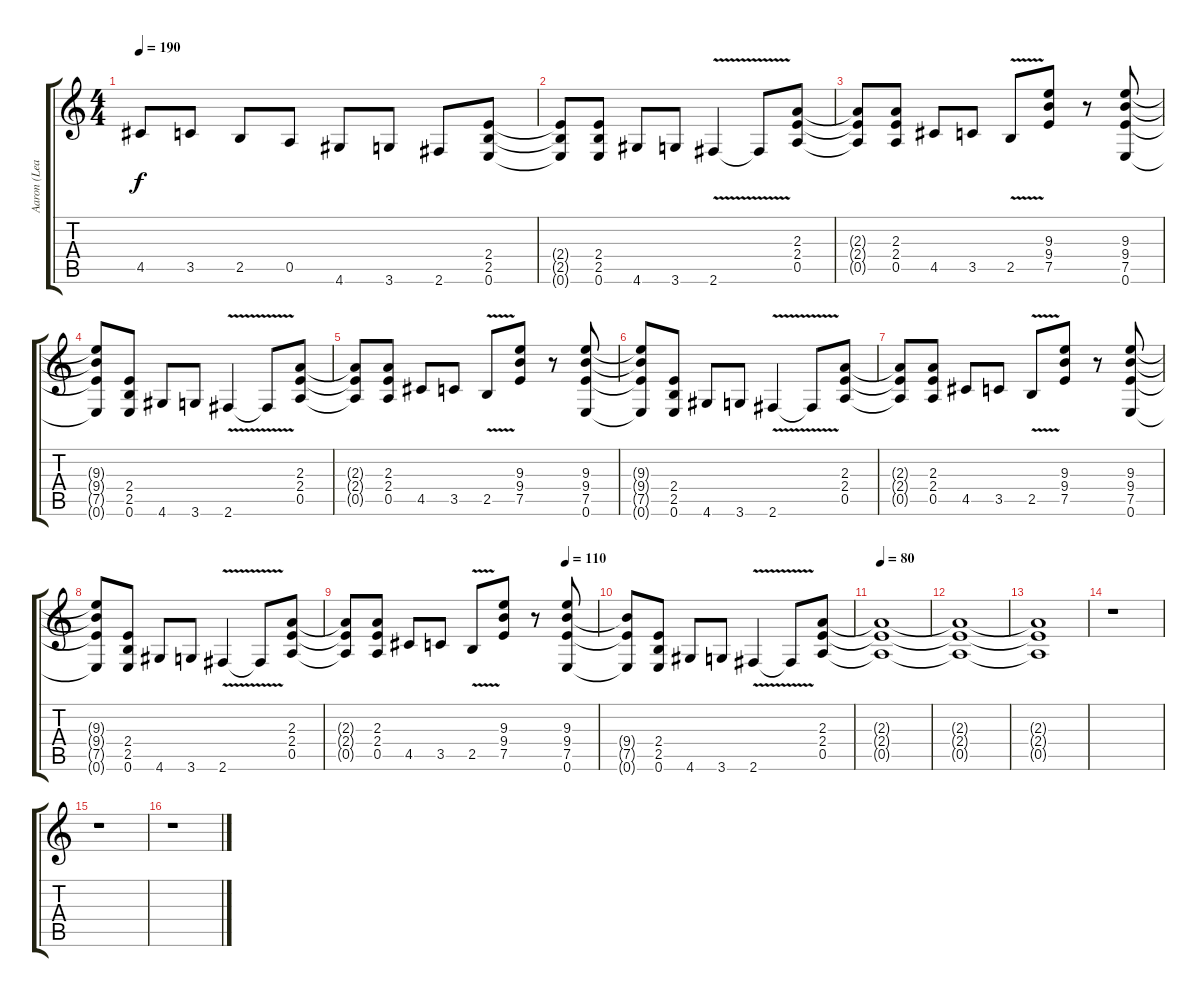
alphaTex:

\track ("Aaron (Lead Guitar)" "Aaron (Lea") {instrument distortionguitar}
\staff {score tabs}
\tuning (E4 B3 G3 D3 A2 E2) {hide}
\ts (4 4)
\tempo 190
\clef g2
\ks c
4.5{t}.8{dy f} 3.5.8 2.5.8 0.5.8 4.6.8 3.6.8 2.6.8 (2.4 2.5 0.6).8 |
(2.4{t} 2.5{t} 0.6{t}).8 (2.4 2.5 0.6).8 4.6.8 3.6.8 2.6{v}.4 2.6{t}.8 (2.3 2.4 0.5).8 |
(2.3{t} 2.4{t} 0.5{t}).8 (2.3 2.4 0.5).8 4.5.8 3.5.8 2.5{v}.8 (9.3 9.4 7.5).8 r.8 (9.3 9.4 7.5 0.6).8 |
(9.3{t} 9.4{t} 7.5{t} 0.6{t}).8 (2.4 2.5 0.6).8 4.6.8 3.6.8 2.6{v}.4 2.6{t}.8 (2.3 2.4 0.5).8 |
(2.3{t} 2.4{t} 0.5{t}).8 (2.3 2.4 0.5).8 4.5.8 3.5.8 2.5{v}.8 (9.3 9.4 7.5).8 r.8 (9.3 9.4 7.5 0.6).8 |
(9.3{t} 9.4{t} 7.5{t} 0.6{t}).8 (2.4 2.5 0.6).8 4.6.8 3.6.8 2.6{v}.4 2.6{t}.8 (2.3 2.4 0.5).8 |
(2.3{t} 2.4{t} 0.5{t}).8 (2.3 2.4 0.5).8 4.5.8 3.5.8 2.5{v}.8 (9.3 9.4 7.5).8 r.8 (9.3 9.4 7.5 0.6).8 |
(9.3{t} 9.4{t} 7.5{t} 0.6{t}).8 (2.4 2.5 0.6).8 4.6.8 3.6.8 2.6{v}.4 2.6{t}.8 (2.3 2.4 0.5).8 |
\tempo (110 0.875)
(2.3{t} 2.4{t} 0.5{t}).8 (2.3 2.4 0.5).8 4.5.8 3.5.8 2.5{v}.8 (9.3 9.4 7.5).8 r.8 (9.3 9.4 7.5 0.6).8 |
(9.4{t} 7.5{t} 0.6{t}).8 (2.4 2.5 0.6).8 4.6.8 3.6.8 2.6{v}.4 2.6{t}.8 (2.3 2.4 0.5).8{volume 10} |
\tempo 80
(2.3{t} 2.4{t} 0.5{t}).1 |
(2.3{t} 2.4{t} 0.5{t}).1 |
(2.3{t} 2.4{t} 0.5{t}).1 |
r.1 |
r.1 |
r.1
